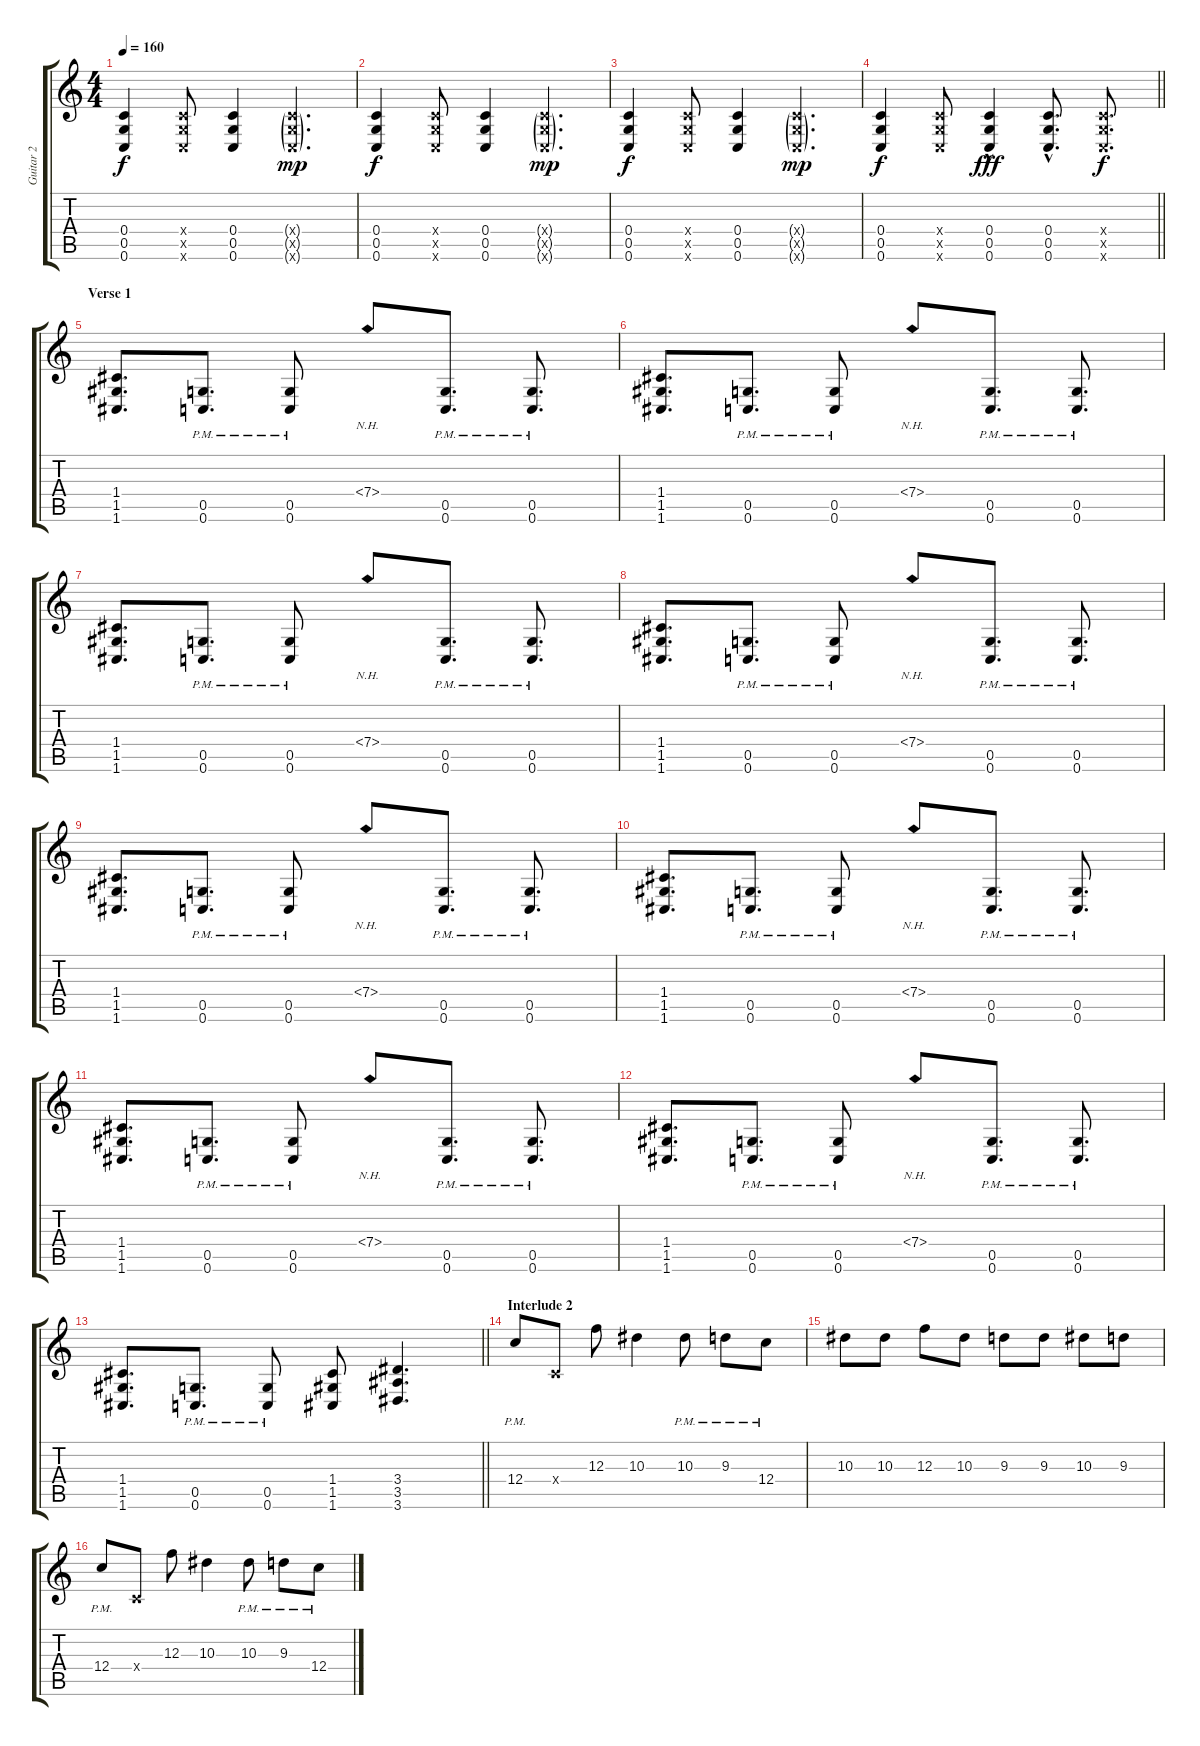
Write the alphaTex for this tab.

\track ("Guitar 2" "Guitar 2") {instrument distortionguitar}
\staff {score tabs}
\tuning (D4 A3 F3 C3 G2 C2) {hide}
\ts (4 4)
\tempo 160
\clef g2
\ks c
(0.4 0.5 0.6).4{dy f} (0.4{x} 0.5{x} 0.6{x}).8 (0.4 0.5 0.6).4 (0.4{g x} 0.5{g x} 0.6{g x}).4{d dy mp} |
(0.4 0.5 0.6).4{dy f} (0.4{x} 0.5{x} 0.6{x}).8 (0.4 0.5 0.6).4 (0.4{g x} 0.5{g x} 0.6{g x}).4{d dy mp} |
(0.4 0.5 0.6).4{dy f} (0.4{x} 0.5{x} 0.6{x}).8 (0.4 0.5 0.6).4 (0.4{g x} 0.5{g x} 0.6{g x}).4{d dy mp} |
\barLineRight lightlight
(0.4 0.5 0.6).4{dy f} (0.4{x} 0.5{x} 0.6{x}).8 (0.4 0.5 0.6{hac}).4{dy fff} (0.4 0.5{hac} 0.6).8{d} (0.4{x} 0.5{x} 0.6{x}).8{d dy f} |
\section ("" "Verse 1")
(1.4 1.5 1.6).8{d} (0.5 0.6{pm}).8{d} (0.5 0.6{pm}).8 7.4{nh}.8 (0.5 0.6{pm}).8{d} (0.5 0.6{pm}).8{d} |
(1.4 1.5 1.6).8{d} (0.5 0.6{pm}).8{d} (0.5 0.6{pm}).8 7.4{nh}.8 (0.5 0.6{pm}).8{d} (0.5 0.6{pm}).8{d} |
(1.4 1.5 1.6).8{d} (0.5 0.6{pm}).8{d} (0.5 0.6{pm}).8 7.4{nh}.8 (0.5 0.6{pm}).8{d} (0.5 0.6{pm}).8{d} |
(1.4 1.5 1.6).8{d} (0.5 0.6{pm}).8{d} (0.5 0.6{pm}).8 7.4{nh}.8 (0.5 0.6{pm}).8{d} (0.5 0.6{pm}).8{d} |
(1.4 1.5 1.6).8{d} (0.5 0.6{pm}).8{d} (0.5 0.6{pm}).8 7.4{nh}.8 (0.5 0.6{pm}).8{d} (0.5 0.6{pm}).8{d} |
(1.4 1.5 1.6).8{d} (0.5 0.6{pm}).8{d} (0.5 0.6{pm}).8 7.4{nh}.8 (0.5 0.6{pm}).8{d} (0.5 0.6{pm}).8{d} |
(1.4 1.5 1.6).8{d} (0.5 0.6{pm}).8{d} (0.5 0.6{pm}).8 7.4{nh}.8 (0.5 0.6{pm}).8{d} (0.5 0.6{pm}).8{d} |
(1.4 1.5 1.6).8{d} (0.5 0.6{pm}).8{d} (0.5 0.6{pm}).8 7.4{nh}.8 (0.5 0.6{pm}).8{d} (0.5 0.6{pm}).8{d} |
\barLineRight lightlight
(1.4 1.5 1.6).8{d} (0.5 0.6{pm}).8{d} (0.5 0.6{pm}).8 (1.4 1.5 1.6).8 (3.4 3.5 3.6).4{d} |
\section ("" "Interlude 2")
12.4{pm}.8 0.4{x}.8 12.3.8 10.3.4 10.3{pm}.8 9.3{pm}.8 12.4{pm}.8 |
10.3.8 10.3.8 12.3.8 10.3.8 9.3.8 9.3.8 10.3.8 9.3.8 |
12.4{pm}.8 0.4{x}.8 12.3.8 10.3.4 10.3{pm}.8 9.3{pm}.8 12.4{pm}.8
